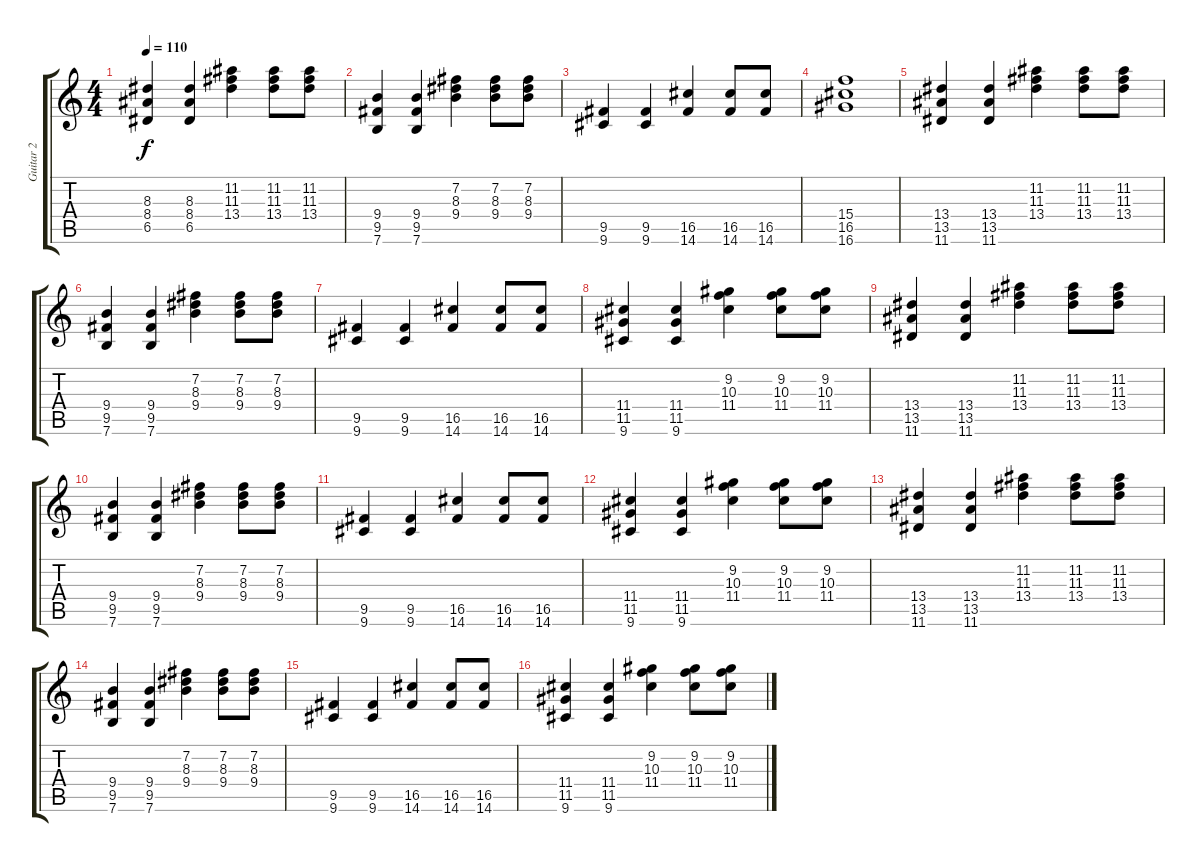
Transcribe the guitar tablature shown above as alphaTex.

\track ("Guitar 2" "Guitar 2") {instrument acousticguitarnylon}
\staff {score tabs}
\tuning (E4 B3 G3 D3 A2 E2) {hide}
\ts (4 4)
\tempo 110
\clef g2
\ks c
(8.3 8.4 6.5).4{dy f} (8.3 8.4 6.5).4 (11.2 11.3 13.4).4 (11.2 11.3 13.4).8 (11.2 11.3 13.4).8 |
(9.4 9.5 7.6).4 (9.4 9.5 7.6).4 (7.2 8.3 9.4).4 (7.2 8.3 9.4).8 (7.2 8.3 9.4).8 |
(9.5 9.6).4 (9.5 9.6).4 (16.5 14.6).4 (16.5 14.6).8 (16.5 14.6).8 |
(15.4 16.5 16.6).1 |
(13.4 13.5 11.6).4 (13.4 13.5 11.6).4 (11.2 11.3 13.4).4 (11.2 11.3 13.4).8 (11.2 11.3 13.4).8 |
(9.4 9.5 7.6).4 (9.4 9.5 7.6).4 (7.2 8.3 9.4).4 (7.2 8.3 9.4).8 (7.2 8.3 9.4).8 |
(9.5 9.6).4 (9.5 9.6).4 (16.5 14.6).4 (16.5 14.6).8 (16.5 14.6).8 |
(11.4 11.5 9.6).4 (11.4 11.5 9.6).4 (9.2 10.3 11.4).4 (9.2 10.3 11.4).8 (9.2 10.3 11.4).8 |
(13.4 13.5 11.6).4 (13.4 13.5 11.6).4 (11.2 11.3 13.4).4 (11.2 11.3 13.4).8 (11.2 11.3 13.4).8 |
(9.4 9.5 7.6).4 (9.4 9.5 7.6).4 (7.2 8.3 9.4).4 (7.2 8.3 9.4).8 (7.2 8.3 9.4).8 |
(9.5 9.6).4 (9.5 9.6).4 (16.5 14.6).4 (16.5 14.6).8 (16.5 14.6).8 |
(11.4 11.5 9.6).4 (11.4 11.5 9.6).4 (9.2 10.3 11.4).4 (9.2 10.3 11.4).8 (9.2 10.3 11.4).8 |
(13.4 13.5 11.6).4 (13.4 13.5 11.6).4 (11.2 11.3 13.4).4 (11.2 11.3 13.4).8 (11.2 11.3 13.4).8 |
(9.4 9.5 7.6).4 (9.4 9.5 7.6).4 (7.2 8.3 9.4).4 (7.2 8.3 9.4).8 (7.2 8.3 9.4).8 |
(9.5 9.6).4 (9.5 9.6).4 (16.5 14.6).4 (16.5 14.6).8 (16.5 14.6).8 |
(11.4 11.5 9.6).4 (11.4 11.5 9.6).4 (9.2 10.3 11.4).4 (9.2 10.3 11.4).8 (9.2 10.3 11.4).8
